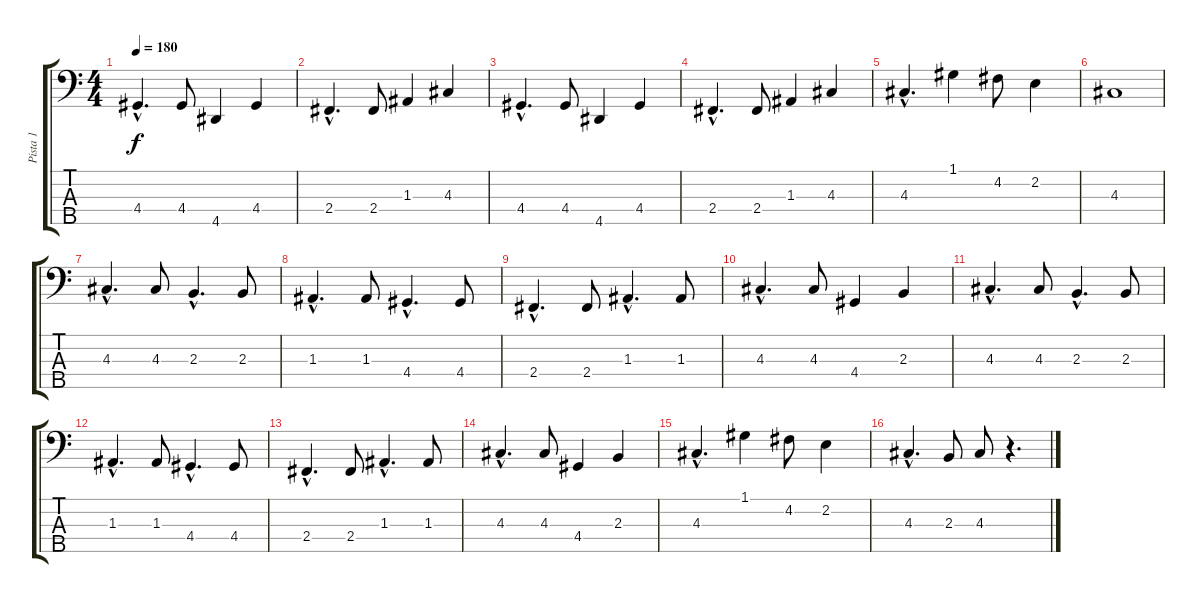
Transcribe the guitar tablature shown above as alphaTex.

\track ("Pista 1" "Pista 1") {instrument acousticbass}
\staff {score tabs}
\tuning (G2 D2 A1 E1 B0) {hide}
\ts (4 4)
\tempo 180
\clef f4
\ks c
4.4{hac}.4{d dy f} 4.4.8 4.5.4 4.4.4 |
2.4{hac}.4{d} 2.4.8 1.3.4 4.3.4 |
4.4{hac}.4{d} 4.4.8 4.5.4 4.4.4 |
2.4{hac}.4{d} 2.4.8 1.3.4 4.3.4 |
4.3{hac}.4{d} 1.1.4 4.2.8 2.2.4 |
4.3.1 |
4.3{hac}.4{d} 4.3.8 2.3{hac}.4{d} 2.3.8 |
1.3{hac}.4{d} 1.3.8 4.4{hac}.4{d} 4.4.8 |
2.4{hac}.4{d} 2.4.8 1.3{hac}.4{d} 1.3.8 |
4.3{hac}.4{d} 4.3.8 4.4.4 2.3.4 |
4.3{hac}.4{d} 4.3.8 2.3{hac}.4{d} 2.3.8 |
1.3{hac}.4{d} 1.3.8 4.4{hac}.4{d} 4.4.8 |
2.4{hac}.4{d} 2.4.8 1.3{hac}.4{d} 1.3.8 |
4.3{hac}.4{d} 4.3.8 4.4.4 2.3.4 |
4.3{hac}.4{d} 1.1.4 4.2.8 2.2.4 |
4.3{hac}.4{d} 2.3.8 4.3.8 r.4{d}
